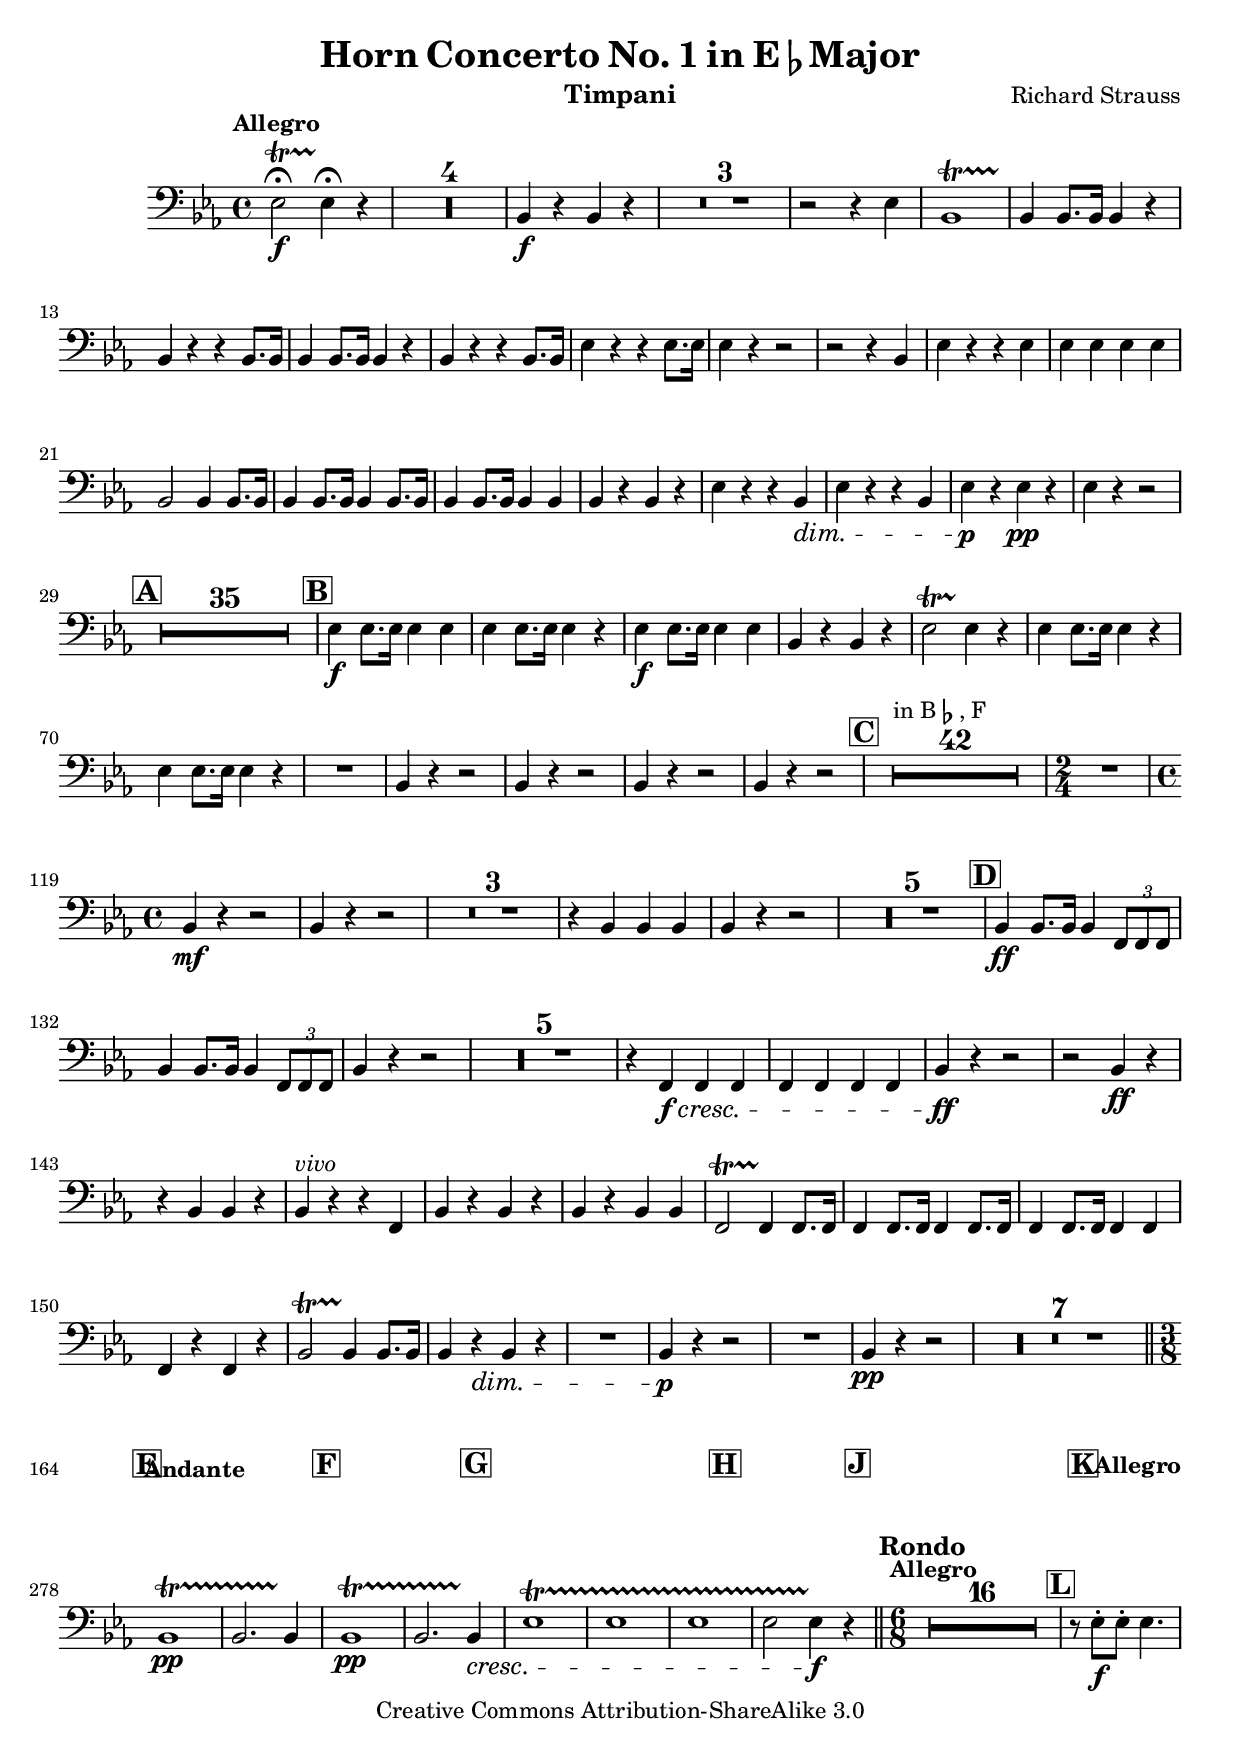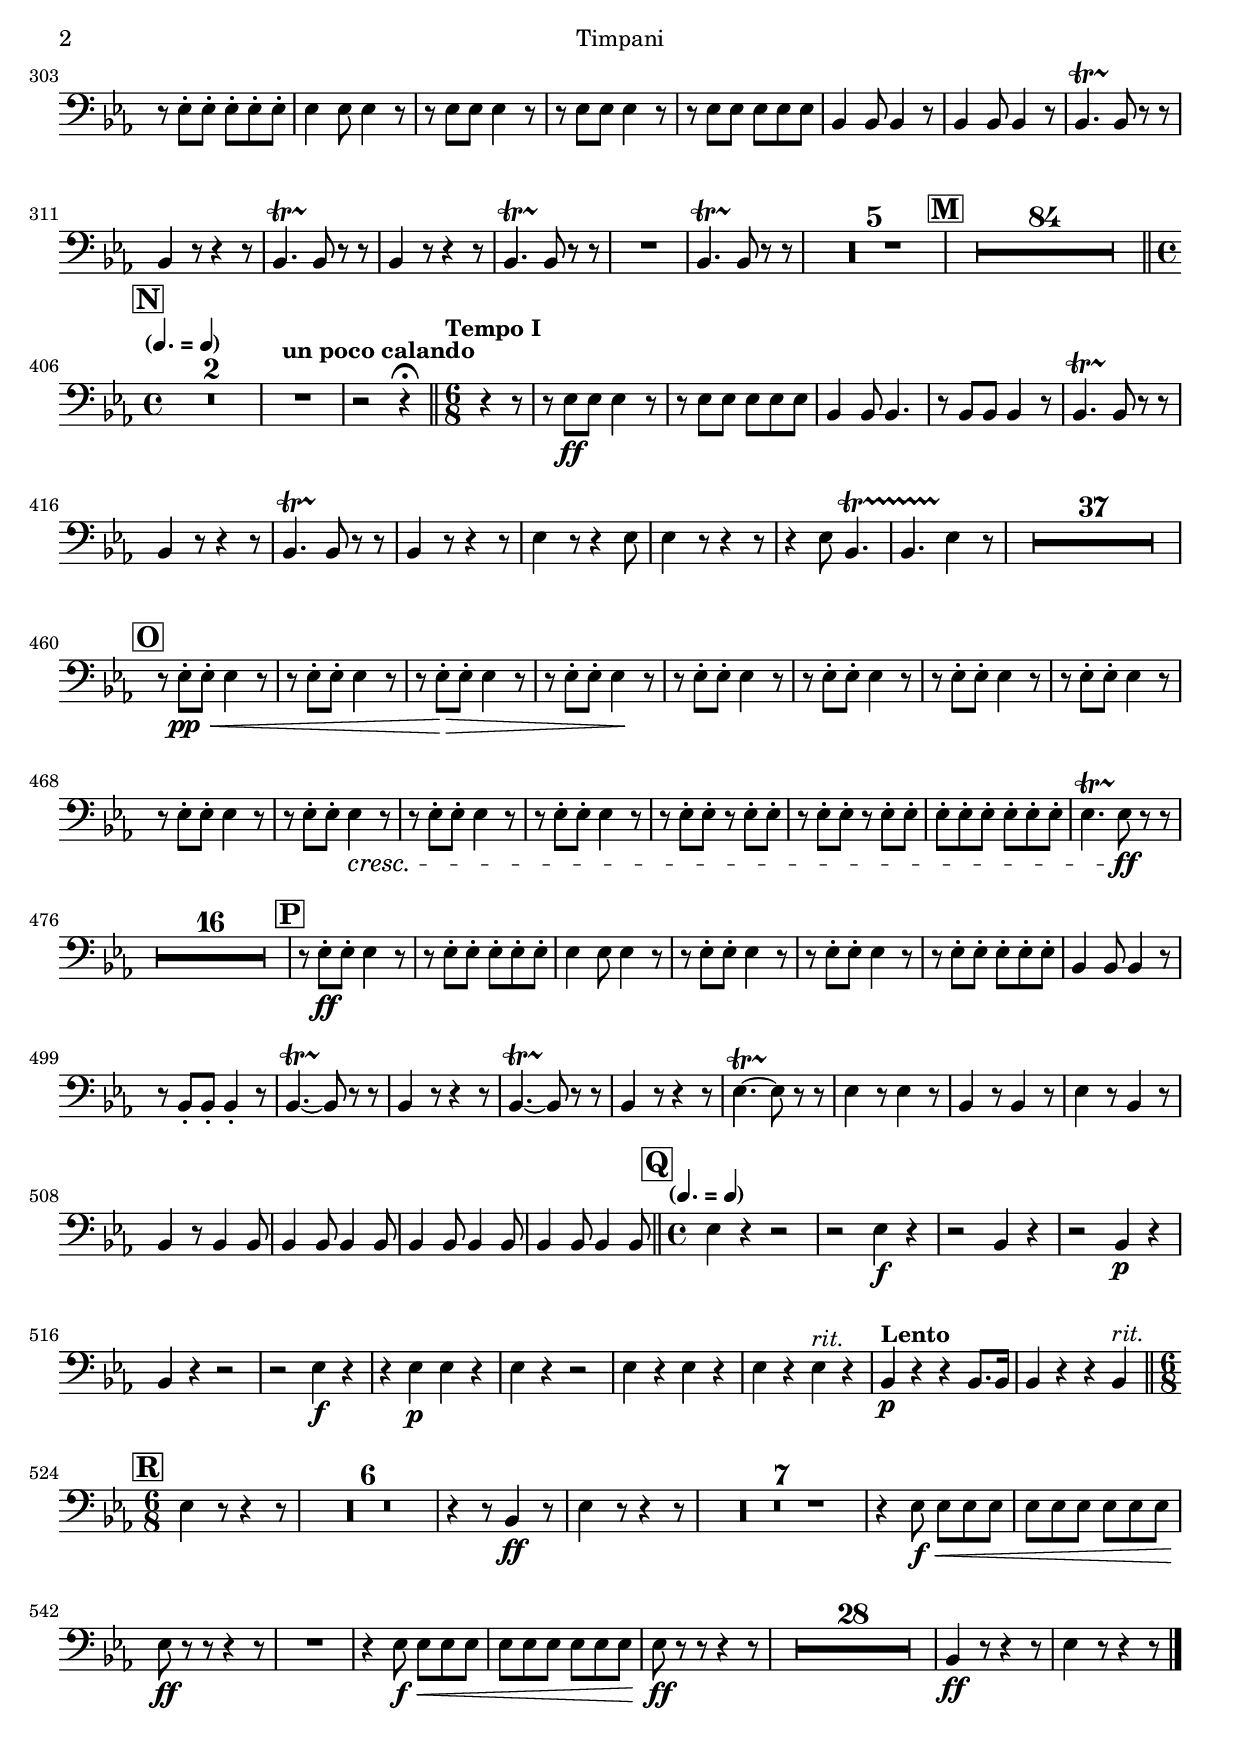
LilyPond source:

\version "2.13.41"

\version "2.13.41"

\include "defs.ily"

timpaniMvtI = \relative c
{
  \clef bass
  \key ees \major
  ees2\startTrillSpan\fermata\f ees4\stopTrillSpan\fermata r |
  R1*4 |
  bes4\f r bes r |
  R1*3 |
  r2 r4 ees4 |
  bes1\startTrillSpan |
  bes4\stopTrillSpan bes8. bes16 bes4 r |
  bes4 r r bes8. bes16 |
  bes4 bes8. bes16 bes4 r |
  bes4 r r bes8. bes16 |
  ees4 r r ees8. ees16 |
  ees4 r r2 |
  r2 r4 bes |
  ees r r ees |
  ees ees ees ees |
  bes2 bes4 bes8. bes16 |
  bes4 bes8. bes16 bes4 bes8. bes16 |
  bes4 bes8. bes16 bes4 bes |
  bes r bes r |
  ees r r bes\dim |
  ees r r bes |
  ees\p r ees\pp r |
  ees r r2 |

  %A
  R1*35 |

  %B
  ees4\f ees8. ees16 ees4 ees |
  ees4 ees8. ees16 ees4 r |
  ees4\f ees8. ees16 ees4 ees |
  bes4 r bes r |
  ees2\startTrillSpan ees4\stopTrillSpan r |
  ees4 ees8. ees16 ees4 r |
  ees4 ees8. ees16 ees4 r |
  R1 |
  \repeat unfold 4 {bes4 r r2 |}

  %C
  s1*0^\markup {in B\flat, F}
  R1*42 |

  %2/4
  R2 |

  %4/4
  bes4\mf r r2 |
  bes4 r r2 |
  R1*3 |
  r4 bes bes bes |
  bes r r2 |
  R1*5 |

  %D
  s1*0\ff
  \repeat unfold 2
  {
    bes4 bes8. bes16 bes4 \times 2/3 {f8 f f} |
  }
  bes4 r r2 |
  R1*5 |
  r4 f\f\cresc f f |
  f f f f |
  bes\ff r r2 |
  r bes4\ff r |
  r bes bes r |
  bes^\vivo r r f |
  bes r bes r |
  bes r bes bes |
  f2\startTrillSpan f4\stopTrillSpan f8. f16 |
  f4 f8. f16 f4 f8. f16 |
  f4 f8. f16 f4 f |
  f r f r |
  bes2\startTrillSpan bes4\stopTrillSpan bes8. bes16 |
  bes4 r\dim bes r |
  R1 |
  bes4\p r r2 |
  R1 |
  bes4\pp r r2 |
  R1*7 |
}

timpaniMvtII = \relative c
{
  %tacet
  %E
  R4.*33 |

  %F
  R4.*21 |

  %G
  R4.*18 |

  %key change
  R4.*4 |

  %H
  R4.*13 |

  %J
  R4.*23 |
  r8 r r\fermata |
}

timpaniMvtIII = \relative c
{
  %K
  r4 |
  bes1\startTrillSpan\pp |
  bes2. bes4\stopTrillSpan |
  bes1\startTrillSpan\pp |
  bes2. bes4\stopTrillSpan\cresc |
  ees1\startTrillSpan |
  ees |
  ees |
  ees2 ees4\stopTrillSpan\f r |

  %6/8
  R2.*16 |

  %L
  r8 ees-.\f ees-. ees4. |
  r8 ees-. ees-. ees-. ees-. ees-. |
  ees4 ees8 ees4 r8 |
  r8 ees ees ees4 r8 |
  r8 ees ees ees4 r8 |
  r8 ees ees ees ees ees |
  bes4 bes8 bes4 r8 |
  bes4 bes8 bes4 r8 |
  bes4.\startTrillSpan bes8\stopTrillSpan r r |
  bes4 r8 r4 r8 |
  bes4.\startTrillSpan bes8\stopTrillSpan r r |
  bes4 r8 r4 r8 |
  bes4.\startTrillSpan bes8\stopTrillSpan r r |
  R2. |
  bes4.\startTrillSpan bes8\stopTrillSpan r r |
  R2.*5 |

  %M
  R2.*84 |
  R1*3 |
  r2 r4\fermata |

  %6/8
  r4 r8 |
  r8 ees\ff ees ees4 r8 |
  r8 ees ees ees ees ees |
  bes4 bes8 bes4. |
  r8 bes bes bes4 r8 |
  bes4.\startTrillSpan bes8\stopTrillSpan r r |
  bes4 r8 r4 r8 |
  bes4.\startTrillSpan bes8\stopTrillSpan r r |
  bes4 r8 r4 r8 |
  ees4 r8 r4 ees8 |
  ees4 r8 r4 r8 |
  r4 ees8 bes4.\startTrillSpan |
  bes ees4\stopTrillSpan r8 |
  R2.*37 |

  %O
  r8 ees-.\pp\< ees-. ees4 r8 |
  r8 ees-. ees-. ees4 r8 |
  r8 ees-.\> ees-. ees4 r8 |
  r8 ees-. ees-. ees4\! r8 |
  \repeat unfold 5
  {
    r8 ees-. ees-. ees4 r8 |
  }
  r8 ees-. ees-. ees4\cresc r8 |
  r8 ees-. ees-. ees4 r8 |
  r8 ees-. ees-. ees4 r8 |
  r8 ees-. ees-. r ees-. ees-. |
  r8 ees-. ees-. r ees-. ees-. |
  ees-. ees-. ees-. ees-. ees-. ees-. |
  ees4.\startTrillSpan ees8\stopTrillSpan\ff r r |
  R2.*16 |

  %P
  r8 ees-.\ff ees-. ees4 r8 |
  r8 ees-. ees-. ees-. ees-. ees-. |
  ees4 ees8 ees4 r8 |
  r ees-. ees-. ees4 r8 |
  r ees-. ees-. ees4 r8 |
  r8 ees-. ees-. ees-. ees-. ees-. |
  bes4 bes8 bes4 r8 |
  r8 bes-. bes-. bes4-. r8 |
  bes4.~\startTrillSpan bes8\stopTrillSpan r r |
  bes4 r8 r4 r8 |
  bes4.~\startTrillSpan bes8\stopTrillSpan r r |
  bes4 r8 r4 r8 |
  ees4.~\startTrillSpan ees8\stopTrillSpan r r |
  ees4 r8 ees4 r8 |
  bes4 r8 bes4 r8 |
  ees4 r8 bes4 r8 |
  bes4 r8 bes4 bes8 |
  bes4 bes8 bes4 bes8 |
  bes4 bes8 bes4 bes8 |
  bes4 bes8 bes4 bes8 |

  %Q
  %4/4
  ees4 r r2 |
  r2 ees4\f r |
  r2 bes4 r |
  r2 bes4\p r |
  bes r r2 |
  r2 ees4\f r |
  r ees\p ees r |
  ees r r2 |
  ees4 r ees r |
  ees r ees^\rit r |
  bes\p r r bes8. bes16 |
  bes4 r r bes^\rit |

  %R
  %6/8
  ees4 r8 r4 r8 |
  R2.*6 |
  r4 r8 bes4\ff r8 |
  ees4 r8 r4 r8 |
  R2.*7 |
  r4 ees8\f\< ees ees ees |
  ees ees ees ees ees ees |
  ees\ff r r r4 r8 |
  R2. |
  r4 ees8\f\< ees ees ees |
  ees ees ees ees ees ees |
  ees\ff r r r4 r8 |
  R2.*28 |
  bes4\ff r8 r4 r8 |
  ees4 r8 r4 r8 |
}

timpani = {\timpaniMvtI \timpaniMvtII \timpaniMvtIII}


instrument = \markup {Timpani}
notes = \timpani

\include "part.ily"
